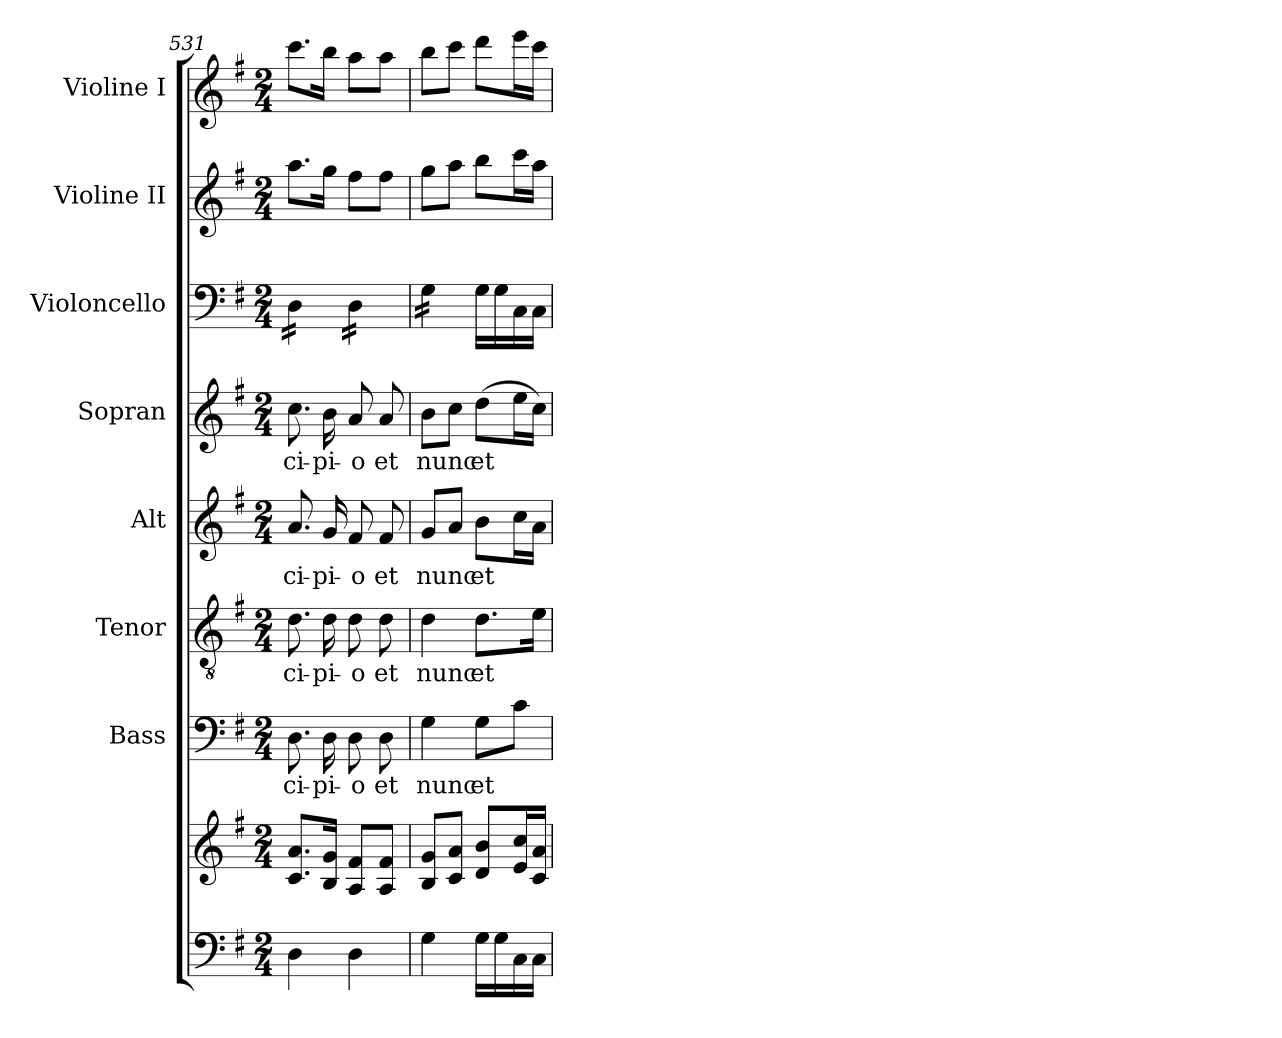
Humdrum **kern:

**kern	**kern	**kern	**text	**kern	**text	**kern	**text	**kern	**text	**kern	**kern	**kern
*part8	*part8	*part7	*part7	*part6	*part6	*part5	*part5	*part4	*part4	*part3	*part2	*part1
*staff9	*staff8	*staff7	*staff7	*staff6	*staff6	*staff5	*staff5	*staff4	*staff4	*staff3	*staff2	*staff1
*	*	*I"Bass	*	*I"Tenor	*	*I"Alt	*	*I"Sopran	*	*I"Violoncello	*I"Violine II	*I"Violine I
*	*	*I'B.	*	*I'T.	*	*I'A.	*	*I'S.	*	*I'Vc.	*I'Vl. II	*I'Vl. I
*clefF4	*clefG2	*clefF4	*	*clefGv2	*	*clefG2	*	*clefG2	*	*clefF4	*clefG2	*clefG2
*	*	*	*	*	*	*	*	*	*	*ITrd7c12	*	*
*k[f#]	*k[f#]	*k[f#]	*	*k[f#]	*	*k[f#]	*	*k[f#]	*	*k[f#]	*k[f#]	*k[f#]
*G:	*G:	*G:	*	*G:	*	*G:	*	*G:	*	*G:	*G:	*G:
*M2/4	*M2/4	*M2/4	*	*M2/4	*	*M2/4	*	*M2/4	*	*M2/4	*M2/4	*M2/4
=531	=531	=531	=531	=531	=531	=531	=531	=531	=531	=531	=531	=531
!	!	!	!LO:LY:b	!	!LO:LY:b	!	!LO:LY:b	!	!LO:LY:b	!	!	!
*	*	*	*	*	*	*	*	*	*	*tremolo	*	*
4D\	8.c/ 8.a/L	8.D\	-ci-	8.d\	-ci-	8.a/	-ci-	8.cc\	-ci-	16DD\LL	8.aa\L	8.ccc\L
.	.	.	.	.	.	.	.	.	.	16DD\	.	.
.	.	.	.	.	.	.	.	.	.	16DD\	.	.
!	!	!	!LO:LY:b	!	!LO:LY:b	!	!LO:LY:b	!	!LO:LY:b	!	!	!
.	16B/ 16g/Jk	16D\	-pi-	16d\	-pi-	16g/	-pi-	16b\	-pi-	16DD\JJ	16gg\Jk	16bb\Jk
!	!	!	!LO:LY:b	!	!LO:LY:b	!	!LO:LY:b	!	!LO:LY:b	!	!	!
4D\	8A/ 8f#/L	8D\	-o	8d\	-o	8f#/	-o	8a/	-o	16DD\LL	8ff#\L	8aa\L
.	.	.	.	.	.	.	.	.	.	16DD\	.	.
!	!	!	!LO:LY:b	!	!LO:LY:b	!	!LO:LY:b	!	!LO:LY:b	!	!	!
.	8A/ 8f#/J	8D\	et	8d\	et	8f#/	et	8a/	et	16DD\	8ff#\J	8aa\J
.	.	.	.	.	.	.	.	.	.	16DD\JJ	.	.
=532	=532	=532	=532	=532	=532	=532	=532	=532	=532	=532	=532	=532
!	!	!	!LO:LY:b	!	!LO:LY:b	!	!LO:LY:b	!	!LO:LY:b	!	!	!
4G\	8B/ 8g/L	4G\	nunc	4d\	nunc	8g/L	nunc	8b\L	nunc	16GG\LL	8gg\L	8bb\L
.	.	.	.	.	.	.	.	.	.	16GG\	.	.
.	8c/ 8a/J	.	.	.	.	8a/J	.	8cc\J	.	16GG\	8aa\J	8ccc\J
.	.	.	.	.	.	.	.	.	.	16GG\JJ	.	.
*	*	*	*	*	*	*	*	*	*	*Xtremolo	*	*
!	!	!	!LO:LY:b	!	!LO:LY:b	!	!LO:LY:b	!	!LO:LY:b	!	!	!
16G\LL	8d/ 8b/L	8G\L	et	8.d\L	et	8b\L	et	(>8dd\L	et	16GG\LL	8bb\L	8ddd\L
16G\	.	.	.	.	.	.	.	.	.	16GG\	.	.
16C\	16e/ 16cc/L	8c\J	.	.	.	16cc\L	.	16ee\L	.	16CC\	16ccc\L	16eee\L
16C\JJ	16c/ 16a/JJ	.	.	16e\Jk	.	16a\JJ	.	16cc\JJ)	.	16CC\JJ	16aa\JJ	16ccc\JJ
=	=	=	=	=	=	=	=	=	=	=	=	=
*-	*-	*-	*-	*-	*-	*-	*-	*-	*-	*-	*-	*-
